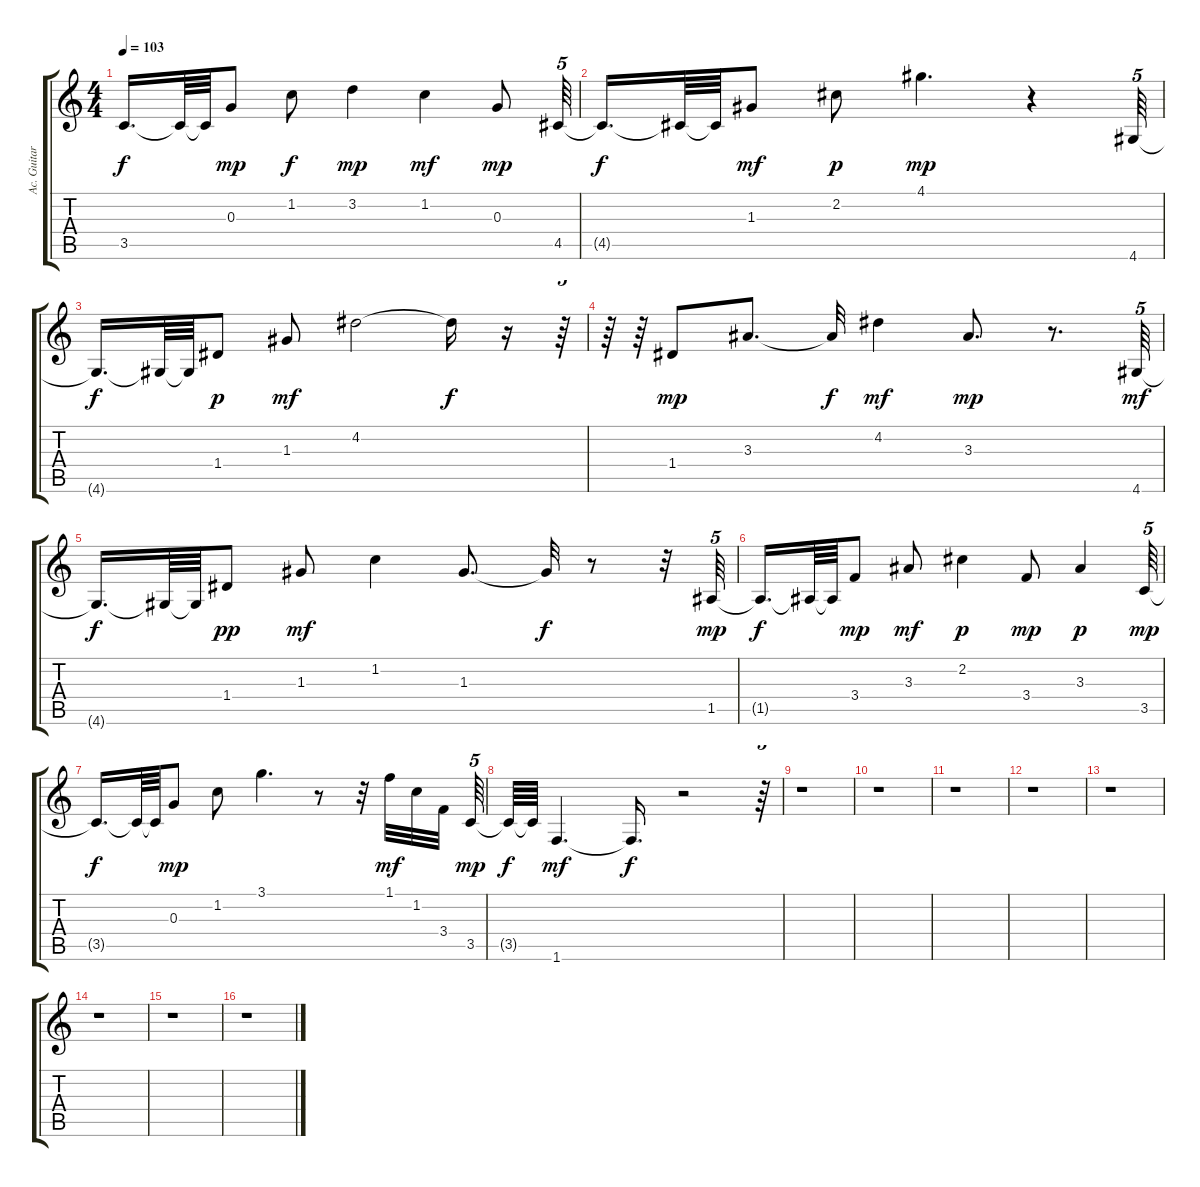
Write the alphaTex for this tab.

\track ("Ac. Guitar (nylon)" "Ac. Guitar") {instrument acousticguitarnylon}
\staff {score tabs}
\tuning (E4 B3 G3 D3 A2 E2) {hide}
\ts (4 4)
\tempo 103
\clef g2
\ks c
3.5{t}.16{d dy f} 3.5{t}.64 3.5{t}.64 0.3.8{dy mp} 1.2.8{dy f} 3.2.4{dy mp} 1.2.4{dy mf} 0.3.8{dy mp} 4.5.64{tu (5 4)} |
4.5{t}.16{d dy f} 4.5{t}.64 4.5{t}.64 1.3.8{dy mf} 2.2.8{dy p} 4.1.4{d dy mp} r.4 4.6.64{tu (5 4)} |
4.6{t}.16{d dy f} 4.6{t}.64 4.6{t}.64 1.4.8{dy p} 1.3.8{dy mf} 4.2.2 4.2{t}.16{dy f} r.16 r.64{tu (5 4)} |
r.64 r.64 1.4.8{dy mp} 3.3.8{d} 3.3{t}.32{dy f} 4.2.4{dy mf} 3.3.8{d dy mp} r.8{d} 4.6.64{tu (5 4) dy mf} |
4.6{t}.16{d dy f} 4.6{t}.64 4.6{t}.64 1.4.8{dy pp} 1.3.8{dy mf} 1.2.4 1.3.8{d} 1.3{t}.32{dy f} r.8 r.32 1.5.64{tu (5 4) dy mp} |
1.5{t}.16{d dy f} 1.5{t}.64 1.5{t}.64 3.4.8{dy mp} 3.3.8{dy mf} 2.2.4{dy p} 3.4.8{dy mp} 3.3.4{dy p} 3.5.64{tu (5 4) dy mp} |
3.5{t}.16{d dy f} 3.5{t}.64 3.5{t}.64 0.3.8{dy mp} 1.2.8 3.1.4{d} r.8 r.32 1.1.32{dy mf} 1.2.32 3.4.32 3.5.64{tu (5 4) dy mp} |
3.5{t}.64{dy f} 3.5{t}.64 1.6.4{d dy mf} 1.6{t}.16{d dy f} r.2 r.64{tu (5 4)} |
r.1 |
r.1 |
r.1 |
r.1 |
r.1 |
r.1 |
r.1 |
r.1
